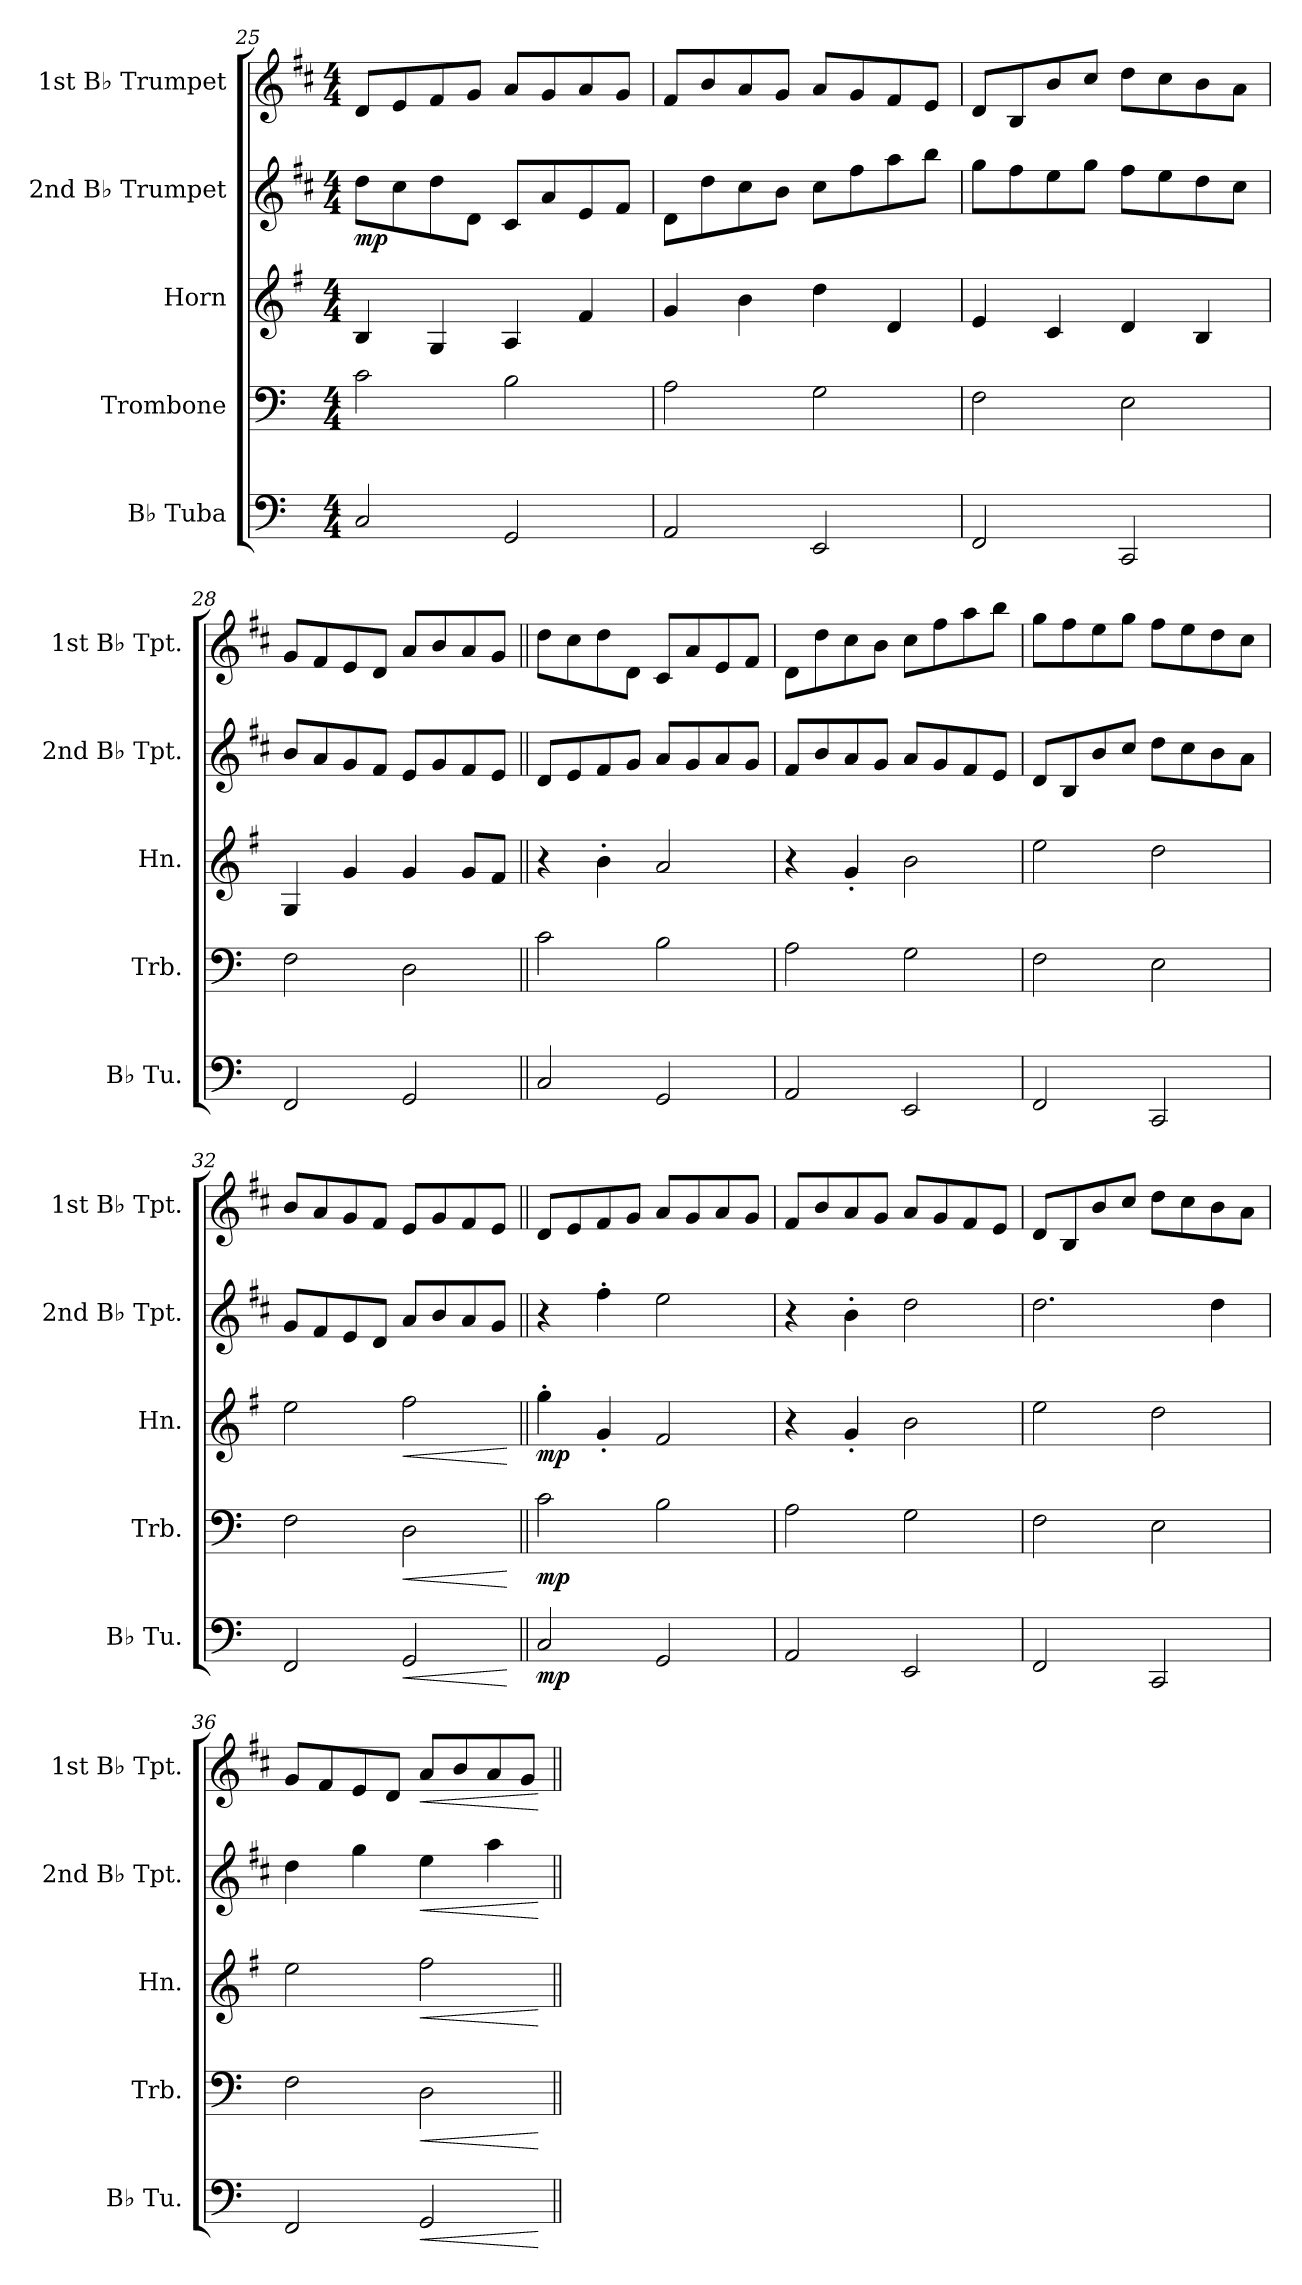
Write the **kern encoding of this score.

**kern	**dynam	**kern	**dynam	**kern	**dynam	**kern	**dynam	**kern	**dynam
*part5	*part5	*part4	*part4	*part3	*part3	*part2	*part2	*part1	*part1
*staff5	*staff5	*staff4	*staff4	*staff3	*staff3	*staff2	*staff2	*staff1	*staff1
*I"B♭ Tuba	*	*I"Trombone	*	*I"Horn	*	*I"2nd B♭ Trumpet	*	*I"1st B♭ Trumpet	*
*I'B♭ Tu.	*	*I'Trb.	*	*I'Hn.	*	*I'2nd B♭ Tpt.	*	*I'1st B♭ Tpt.	*
!!LO:LB:g=z
*clefF4	*	*clefF4	*	*clefG2	*	*clefG2	*	*clefG2	*
*	*	*	*	*ITrd4c7	*	*ITrd1c2	*	*ITrd1c2	*
*k[]	*	*k[]	*	*k[]	*	*k[]	*	*k[]	*
*C:	*	*C:	*	*C:	*	*C:	*	*C:	*
*M4/4	*	*M4/4	*	*M4/4	*	*M4/4	*	*M4/4	*
=25	=25	=25	=25	=25	=25	=25	=25	=25	=25
!	!	!	!	!	!	!	!LO:DY:b	!	!
2C/	.	2c\	.	4E/	.	8cc\L	mp	8c/L	.
.	.	.	.	.	.	8b\	.	8d/	.
.	.	.	.	4C/	.	8cc\	.	8e/	.
.	.	.	.	.	.	8c\J	.	8f/J	.
2GG/	.	2B\	.	4D/	.	8B/L	.	8g/L	.
.	.	.	.	.	.	8g/	.	8f/	.
.	.	.	.	4B/	.	8d/	.	8g/	.
.	.	.	.	.	.	8e/J	.	8f/J	.
=26	=26	=26	=26	=26	=26	=26	=26	=26	=26
2AA/	.	2A\	.	4c/	.	8c\L	.	8e/L	.
.	.	.	.	.	.	8cc\	.	8a/	.
.	.	.	.	4e\	.	8b\	.	8g/	.
.	.	.	.	.	.	8a\J	.	8f/J	.
2EE/	.	2G\	.	4g\	.	8b\L	.	8g/L	.
.	.	.	.	.	.	8ee\	.	8f/	.
.	.	.	.	4G/	.	8gg\	.	8e/	.
.	.	.	.	.	.	8aa\J	.	8d/J	.
=27	=27	=27	=27	=27	=27	=27	=27	=27	=27
2FF/	.	2F\	.	4A/	.	8ff\L	.	8c/L	.
.	.	.	.	.	.	8ee\	.	8A/	.
.	.	.	.	4F/	.	8dd\	.	8a/	.
.	.	.	.	.	.	8ff\J	.	8b/J	.
2CC/	.	2E\	.	4G/	.	8ee\L	.	8cc\L	.
.	.	.	.	.	.	8dd\	.	8b\	.
.	.	.	.	4E/	.	8cc\	.	8a\	.
.	.	.	.	.	.	8b\J	.	8g\J	.
=28	=28	=28	=28	=28	=28	=28	=28	=28	=28
2FF/	.	2F\	.	4C/	.	8a/L	.	8f/L	.
.	.	.	.	.	.	8g/	.	8e/	.
.	.	.	.	4c/	.	8f/	.	8d/	.
.	.	.	.	.	.	8e/J	.	8c/J	.
2GG/	.	2D\	.	4c/	.	8d/L	.	8g/L	.
.	.	.	.	.	.	8f/	.	8a/	.
.	.	.	.	8c/L	.	8e/	.	8g/	.
.	.	.	.	8B/J	.	8d/J	.	8f/J	.
!!LO:PB:g=z
=29||	=29||	=29||	=29||	=29||	=29||	=29||	=29||	=29||	=29||
2C/	.	2c\	.	4r	.	8c/L	.	8cc\L	.
.	.	.	.	.	.	8d/	.	8b\	.
.	.	.	.	4e'\	.	8e/	.	8cc\	.
.	.	.	.	.	.	8f/J	.	8c\J	.
2GG/	.	2B\	.	2d/	.	8g/L	.	8B/L	.
.	.	.	.	.	.	8f/	.	8g/	.
.	.	.	.	.	.	8g/	.	8d/	.
.	.	.	.	.	.	8f/J	.	8e/J	.
=30	=30	=30	=30	=30	=30	=30	=30	=30	=30
2AA/	.	2A\	.	4r	.	8e/L	.	8c\L	.
.	.	.	.	.	.	8a/	.	8cc\	.
.	.	.	.	4c'/	.	8g/	.	8b\	.
.	.	.	.	.	.	8f/J	.	8a\J	.
2EE/	.	2G\	.	2e\	.	8g/L	.	8b\L	.
.	.	.	.	.	.	8f/	.	8ee\	.
.	.	.	.	.	.	8e/	.	8gg\	.
.	.	.	.	.	.	8d/J	.	8aa\J	.
=31	=31	=31	=31	=31	=31	=31	=31	=31	=31
2FF/	.	2F\	.	2a\	.	8c/L	.	8ff\L	.
.	.	.	.	.	.	8A/	.	8ee\	.
.	.	.	.	.	.	8a/	.	8dd\	.
.	.	.	.	.	.	8b/J	.	8ff\J	.
2CC/	.	2E\	.	2g\	.	8cc\L	.	8ee\L	.
.	.	.	.	.	.	8b\	.	8dd\	.
.	.	.	.	.	.	8a\	.	8cc\	.
.	.	.	.	.	.	8g\J	.	8b\J	.
=32	=32	=32	=32	=32	=32	=32	=32	=32	=32
2FF/	.	2F\	.	2a\	.	8f/L	.	8a/L	.
.	.	.	.	.	.	8e/	.	8g/	.
.	.	.	.	.	.	8d/	.	8f/	.
.	.	.	.	.	.	8c/J	.	8e/J	.
!	!LO:HP:b	!	!LO:HP:b	!	!LO:HP:b	!	!	!	!
2GG/	<	2D\	<	2b\	<	8g/L	.	8d/L	.
.	.	.	.	.	.	8a/	.	8f/	.
.	.	.	.	.	.	8g/	.	8e/	.
.	.	.	.	.	.	8f/J	.	8d/J	.
.	[	.	[	.	[	.	.	.	.
!!LO:LB:g=z
=33||	=33||	=33||	=33||	=33||	=33||	=33||	=33||	=33||	=33||
!	!LO:DY:b	!	!LO:DY:b	!	!LO:DY:b	!	!	!	!
2C/	mp	2c\	mp	4cc'\	mp	4r	.	8c/L	.
.	.	.	.	.	.	.	.	8d/	.
.	.	.	.	4c'/	.	4ee'\	.	8e/	.
.	.	.	.	.	.	.	.	8f/J	.
2GG/	.	2B\	.	2B/	.	2dd\	.	8g/L	.
.	.	.	.	.	.	.	.	8f/	.
.	.	.	.	.	.	.	.	8g/	.
.	.	.	.	.	.	.	.	8f/J	.
=34	=34	=34	=34	=34	=34	=34	=34	=34	=34
2AA/	.	2A\	.	4r	.	4r	.	8e/L	.
.	.	.	.	.	.	.	.	8a/	.
.	.	.	.	4c'/	.	4a'\	.	8g/	.
.	.	.	.	.	.	.	.	8f/J	.
2EE/	.	2G\	.	2e\	.	2cc\	.	8g/L	.
.	.	.	.	.	.	.	.	8f/	.
.	.	.	.	.	.	.	.	8e/	.
.	.	.	.	.	.	.	.	8d/J	.
=35	=35	=35	=35	=35	=35	=35	=35	=35	=35
2FF/	.	2F\	.	2a\	.	2.cc\	.	8c/L	.
.	.	.	.	.	.	.	.	8A/	.
.	.	.	.	.	.	.	.	8a/	.
.	.	.	.	.	.	.	.	8b/J	.
2CC/	.	2E\	.	2g\	.	.	.	8cc\L	.
.	.	.	.	.	.	.	.	8b\	.
.	.	.	.	.	.	4cc\	.	8a\	.
.	.	.	.	.	.	.	.	8g\J	.
=36	=36	=36	=36	=36	=36	=36	=36	=36	=36
2FF/	.	2F\	.	2a\	.	4cc\	.	8f/L	.
.	.	.	.	.	.	.	.	8e/	.
.	.	.	.	.	.	4ff\	.	8d/	.
.	.	.	.	.	.	.	.	8c/J	.
!	!LO:HP:b	!	!LO:HP:b	!	!LO:HP:b	!	!LO:HP:b	!	!LO:HP:b
2GG/	<	2D\	<	2b\	<	4dd\	<	8g/L	<
.	.	.	.	.	.	.	.	8a/	.
.	.	.	.	.	.	4gg\	.	8g/	.
.	.	.	.	.	.	.	.	8f/J	.
.	[	.	[	.	[	.	[	.	[
=||	=||	=||	=||	=||	=||	=||	=||	=||	=||
*-	*-	*-	*-	*-	*-	*-	*-	*-	*-
